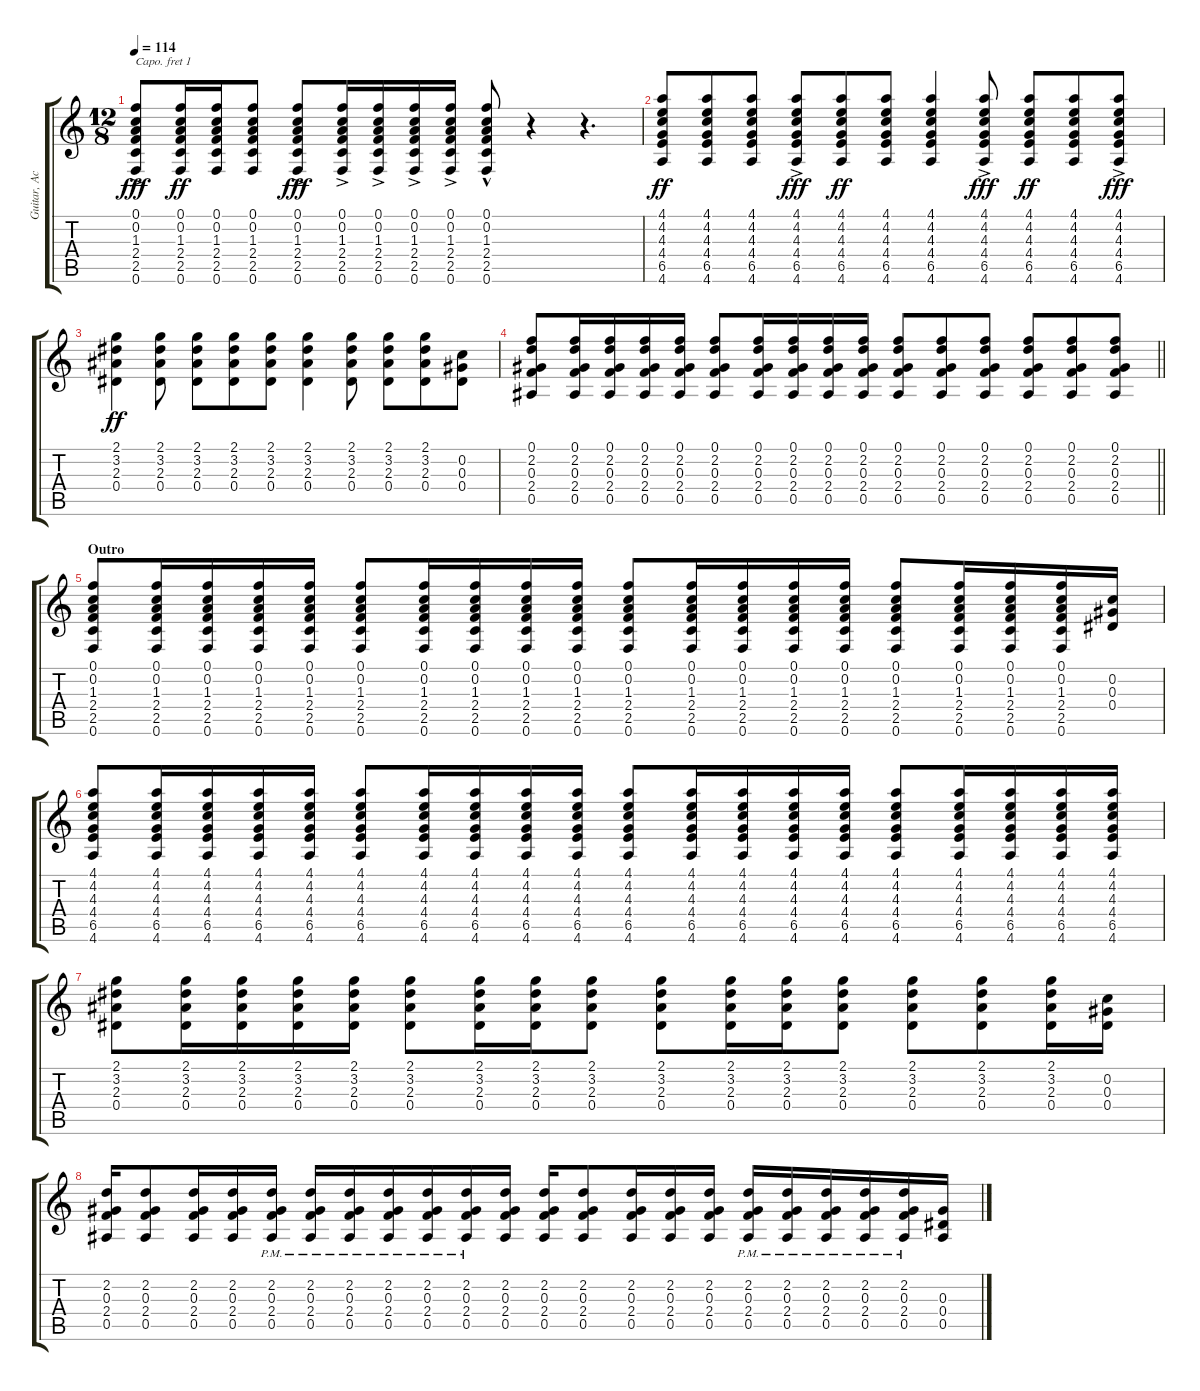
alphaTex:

\track ("Guitar, Acoustic (Capo 1st fret)" "Guitar, Ac") {instrument acousticguitarnylon}
\staff {score tabs}
\capo 1
\tuning (E4 B3 G3 D3 A2 E2) {hide}
\ts (12 8)
\tempo 114
\clef g2
\ks c
(0.1{ac} 0.2{ac} 1.3{ac} 2.4{ac} 2.5{ac} 0.6{ac}).8{dy fff} (0.1 0.2 1.3 2.4 2.5 0.6).16{dy ff} (0.1 0.2 1.3 2.4 2.5 0.6).16 (0.1 0.2 1.3 2.4 2.5 0.6).8 (0.1{ac} 0.2{ac} 1.3{ac} 2.4{ac} 2.5{ac} 0.6{ac}).8{dy fff} (0.1{ac} 0.2{ac} 1.3{ac} 2.4{ac} 2.5{ac} 0.6{ac}).16 (0.1{ac} 0.2{ac} 1.3{ac} 2.4{ac} 2.5{ac} 0.6{ac}).16 (0.1{ac} 0.2{ac} 1.3{ac} 2.4{ac} 2.5{ac} 0.6{ac}).16 (0.1{ac} 0.2{ac} 1.3{ac} 2.4{ac} 2.5{ac} 0.6{ac}).16 (0.1{hac} 0.2{hac} 1.3{hac} 2.4{hac} 2.5{hac} 0.6{hac}).8 r.4 r.4{d} |
(4.1 4.2 4.3 4.4 6.5 4.6).8{dy ff} (4.1 4.2 4.3 4.4 6.5 4.6).8 (4.1 4.2 4.3 4.4 6.5 4.6).8 (4.1{ac} 4.2{ac} 4.3{ac} 4.4{ac} 6.5{ac} 4.6{ac}).8{dy fff} (4.1 4.2 4.3 4.4 6.5 4.6).8{dy ff} (4.1 4.2 4.3 4.4 6.5 4.6).8 (4.1 4.2 4.3 4.4 6.5 4.6).4 (4.1{ac} 4.2{ac} 4.3{ac} 4.4{ac} 6.5{ac} 4.6{ac}).8{dy fff} (4.1 4.2 4.3 4.4 6.5 4.6).8{dy ff} (4.1 4.2 4.3 4.4 6.5 4.6).8 (4.1{ac} 4.2{ac} 4.3{ac} 4.4{ac} 6.5{ac} 4.6{ac}).8{dy fff} |
(2.1 3.2 2.3 0.4).4{dy ff} (2.1 3.2 2.3 0.4).8 (2.1 3.2 2.3 0.4).8 (2.1 3.2 2.3 0.4).8 (2.1 3.2 2.3 0.4).8 (2.1 3.2 2.3 0.4).4 (2.1 3.2 2.3 0.4).8 (2.1 3.2 2.3 0.4).8 (2.1 3.2 2.3 0.4).8 (0.2 0.3 0.4).8 |
\barLineRight lightlight
(0.1 2.2 0.3 2.4 0.5).8 (0.1 2.2 0.3 2.4 0.5).16 (0.1 2.2 0.3 2.4 0.5).16 (0.1 2.2 0.3 2.4 0.5).16 (0.1 2.2 0.3 2.4 0.5).16 (0.1 2.2 0.3 2.4 0.5).8 (0.1 2.2 0.3 2.4 0.5).16 (0.1 2.2 0.3 2.4 0.5).16 (0.1 2.2 0.3 2.4 0.5).16 (0.1 2.2 0.3 2.4 0.5).16 (0.1 2.2 0.3 2.4 0.5).8 (0.1 2.2 0.3 2.4 0.5).8 (0.1 2.2 0.3 2.4 0.5).8 (0.1 2.2 0.3 2.4 0.5).8 (0.1 2.2 0.3 2.4 0.5).8 (0.1 2.2 0.3 2.4 0.5).8 |
\section ("" "Outro")
(0.1 0.2 1.3 2.4 2.5 0.6).8 (0.1 0.2 1.3 2.4 2.5 0.6).16 (0.1 0.2 1.3 2.4 2.5 0.6).16 (0.1 0.2 1.3 2.4 2.5 0.6).16 (0.1 0.2 1.3 2.4 2.5 0.6).16 (0.1 0.2 1.3 2.4 2.5 0.6).8 (0.1 0.2 1.3 2.4 2.5 0.6).16 (0.1 0.2 1.3 2.4 2.5 0.6).16 (0.1 0.2 1.3 2.4 2.5 0.6).16 (0.1 0.2 1.3 2.4 2.5 0.6).16 (0.1 0.2 1.3 2.4 2.5 0.6).8 (0.1 0.2 1.3 2.4 2.5 0.6).16 (0.1 0.2 1.3 2.4 2.5 0.6).16 (0.1 0.2 1.3 2.4 2.5 0.6).16 (0.1 0.2 1.3 2.4 2.5 0.6).16 (0.1 0.2 1.3 2.4 2.5 0.6).8 (0.1 0.2 1.3 2.4 2.5 0.6).16 (0.1 0.2 1.3 2.4 2.5 0.6).16 (0.1 0.2 1.3 2.4 2.5 0.6).16 (0.2 0.3 0.4).16 |
(4.1 4.2 4.3 4.4 6.5 4.6).8 (4.1 4.2 4.3 4.4 6.5 4.6).16 (4.1 4.2 4.3 4.4 6.5 4.6).16 (4.1 4.2 4.3 4.4 6.5 4.6).16 (4.1 4.2 4.3 4.4 6.5 4.6).16 (4.1 4.2 4.3 4.4 6.5 4.6).8 (4.1 4.2 4.3 4.4 6.5 4.6).16 (4.1 4.2 4.3 4.4 6.5 4.6).16 (4.1 4.2 4.3 4.4 6.5 4.6).16 (4.1 4.2 4.3 4.4 6.5 4.6).16 (4.1 4.2 4.3 4.4 6.5 4.6).8 (4.1 4.2 4.3 4.4 6.5 4.6).16 (4.1 4.2 4.3 4.4 6.5 4.6).16 (4.1 4.2 4.3 4.4 6.5 4.6).16 (4.1 4.2 4.3 4.4 6.5 4.6).16 (4.1 4.2 4.3 4.4 6.5 4.6).8 (4.1 4.2 4.3 4.4 6.5 4.6).16 (4.1 4.2 4.3 4.4 6.5 4.6).16 (4.1 4.2 4.3 4.4 6.5 4.6).16 (4.1 4.2 4.3 4.4 6.5 4.6).16 |
(2.1 3.2 2.3 0.4).8 (2.1 3.2 2.3 0.4).16 (2.1 3.2 2.3 0.4).16 (2.1 3.2 2.3 0.4).16 (2.1 3.2 2.3 0.4).16 (2.1 3.2 2.3 0.4).8 (2.1 3.2 2.3 0.4).16 (2.1 3.2 2.3 0.4).16 (2.1 3.2 2.3 0.4).8 (2.1 3.2 2.3 0.4).8 (2.1 3.2 2.3 0.4).16 (2.1 3.2 2.3 0.4).16 (2.1 3.2 2.3 0.4).8 (2.1 3.2 2.3 0.4).8 (2.1 3.2 2.3 0.4).8 (2.1 3.2 2.3 0.4).16 (0.2 0.3 0.4).16 |
(2.2 0.3 2.4 0.5).16 (2.2 0.3 2.4 0.5).8 (2.2 0.3 2.4 0.5).16 (2.2 0.3 2.4 0.5).16 (2.2{pm} 0.3{pm} 2.4{pm} 0.5{pm}).16 (2.2{pm} 0.3{pm} 2.4{pm} 0.5{pm}).16 (2.2{pm} 0.3{pm} 2.4{pm} 0.5{pm}).16 (2.2{pm} 0.3{pm} 2.4{pm} 0.5{pm}).16 (2.2{pm} 0.3{pm} 2.4{pm} 0.5{pm}).16 (2.2{pm} 0.3{pm} 2.4{pm} 0.5{pm}).16 (2.2 0.3 2.4 0.5).16 (2.2 0.3 2.4 0.5).16 (2.2 0.3 2.4 0.5).8 (2.2 0.3 2.4 0.5).16 (2.2 0.3 2.4 0.5).16 (2.2 0.3 2.4 0.5).16 (2.2{pm} 0.3{pm} 2.4{pm} 0.5{pm}).16 (2.2{pm} 0.3{pm} 2.4{pm} 0.5{pm}).16 (2.2{pm} 0.3{pm} 2.4{pm} 0.5{pm}).16 (2.2{pm} 0.3{pm} 2.4{pm} 0.5{pm}).16 (2.2{pm} 0.3{pm} 2.4{pm} 0.5{pm}).16 (0.3 0.4 0.5).16
